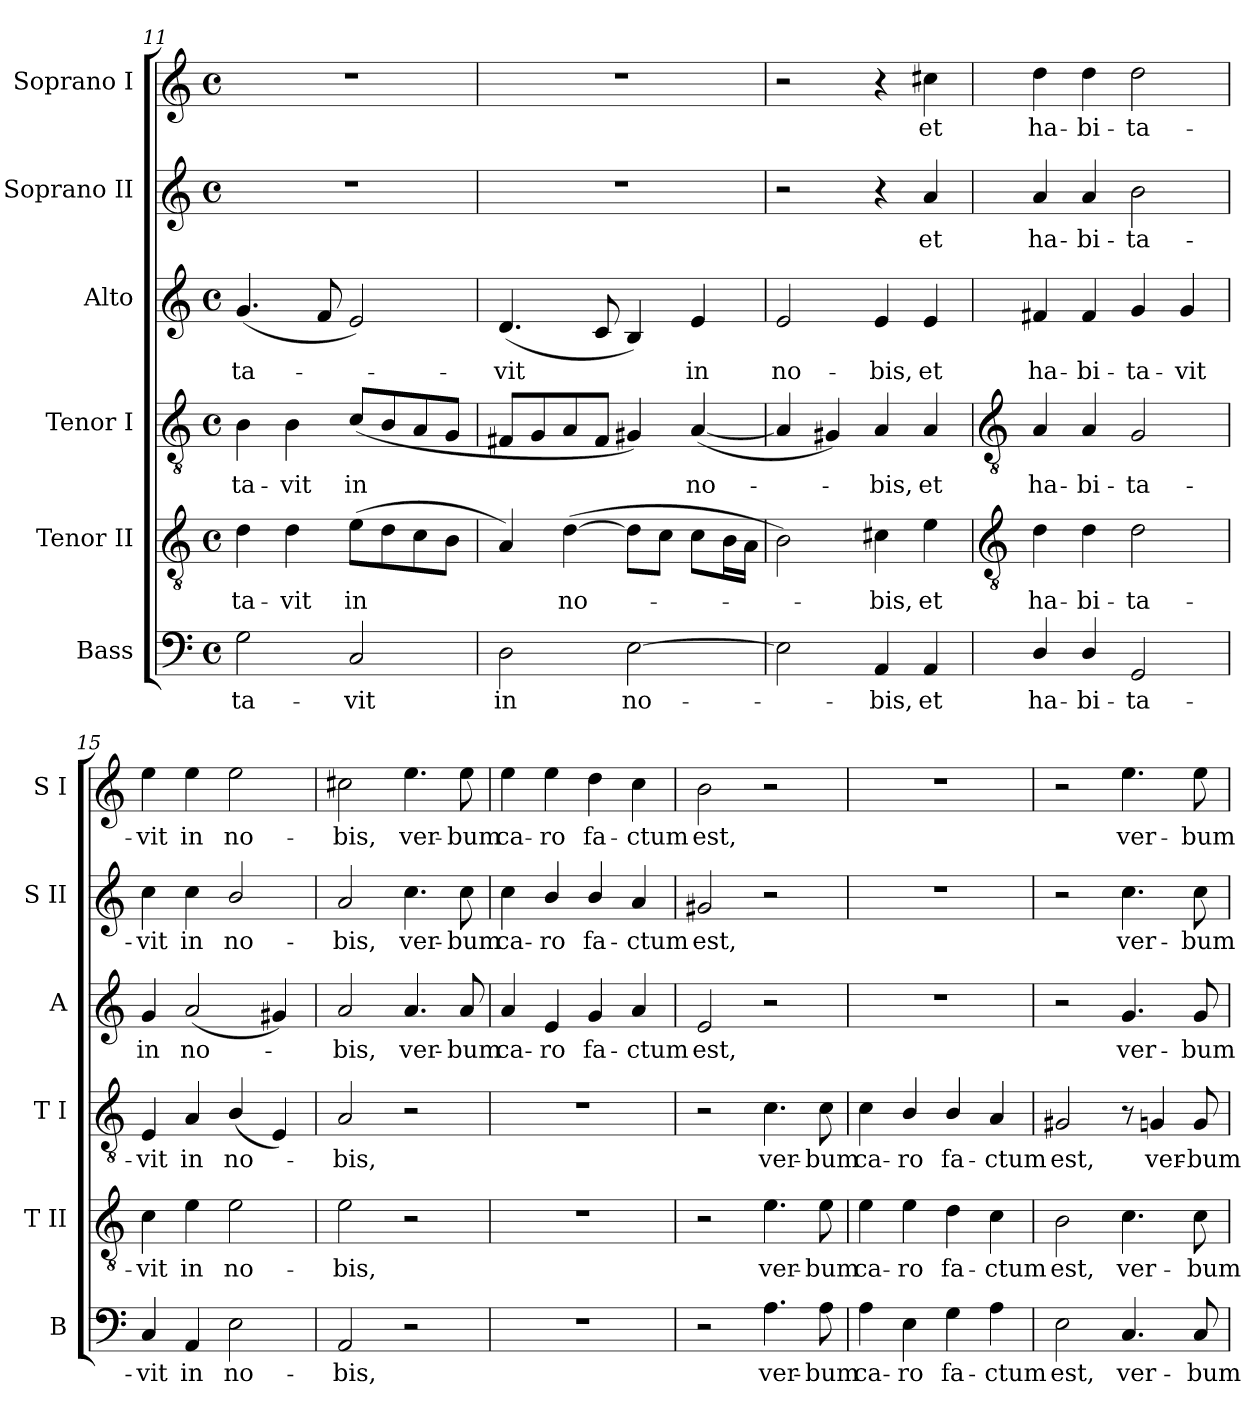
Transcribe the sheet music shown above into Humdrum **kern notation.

**kern	**text	**kern	**text	**kern	**text	**kern	**text	**kern	**text	**kern	**text
*part6	*part6	*part5	*part5	*part4	*part4	*part3	*part3	*part2	*part2	*part1	*part1
*staff6	*staff6	*staff5	*staff5	*staff4	*staff4	*staff3	*staff3	*staff2	*staff2	*staff1	*staff1
*I"Bass	*	*I"Tenor II	*	*I"Tenor I	*	*I"Alto	*	*I"Soprano II	*	*I"Soprano I	*
*I'B	*	*I'T II	*	*I'T I	*	*I'A	*	*I'S II	*	*I'S I	*
*clefF4	*	*clefGv2	*	*clefGv2	*	*clefG2	*	*clefG2	*	*clefG2	*
*k[]	*	*k[]	*	*k[]	*	*k[]	*	*k[]	*	*k[]	*
*C:	*	*C:	*	*C:	*	*C:	*	*C:	*	*C:	*
*M4/4	*	*M4/4	*	*M4/4	*	*M4/4	*	*M4/4	*	*M4/4	*
*met(c)	*	*met(c)	*	*met(c)	*	*met(c)	*	*met(c)	*	*met(c)	*
=11	=11	=11	=11	=11	=11	=11	=11	=11	=11	=11	=11
!	!LO:LY:b	!	!LO:LY:b	!	!LO:LY:b	!	!LO:LY:b	!	!	!	!
2G	-ta-	4d	-ta-	4B	-ta-	(<4.g	-ta-	1r	.	1r	.
!	!	!	!LO:LY:b	!	!LO:LY:b	!	!	!	!	!	!
.	.	4d	-vit	4B	-vit	.	.	.	.	.	.
.	.	.	.	.	.	8f	.	.	.	.	.
!	!LO:LY:b	!	!LO:LY:b	!	!LO:LY:b	!	!	!	!	!	!
2C	-vit	(>8eL	in	(<8cL	in	2e)	.	.	.	.	.
.	.	8d	.	8B	.	.	.	.	.	.	.
.	.	8c	.	8A	.	.	.	.	.	.	.
.	.	8BJ	.	8GJ	.	.	.	.	.	.	.
=12	=12	=12	=12	=12	=12	=12	=12	=12	=12	=12	=12
!	!LO:LY:b	!	!	!	!	!	!LO:LY:b	!	!	!	!
2D	in	4A)	.	8F#XL	.	(<4.d	vit	1r	.	1r	.
.	.	.	.	8G	.	.	.	.	.	.	.
!	!	!	!LO:LY:b	!	!	!	!	!	!	!	!
.	.	(>[4d	no-	8A	.	.	.	.	.	.	.
.	.	.	.	8F#J	.	8c	.	.	.	.	.
!	!LO:LY:b	!	!	!	!	!	!	!	!	!	!
[2E	no-	8dL]	.	4G#X)	.	4B)	.	.	.	.	.
.	.	8cJ	.	.	.	.	.	.	.	.	.
!	!	!	!	!	!LO:LY:b	!	!LO:LY:b	!	!	!	!
.	.	8cL	.	(<[4A	no-	4e	in	.	.	.	.
.	.	16BL	.	.	.	.	.	.	.	.	.
.	.	16AJJ	.	.	.	.	.	.	.	.	.
=13	=13	=13	=13	=13	=13	=13	=13	=13	=13	=13	=13
!	!	!	!	!	!	!	!LO:LY:b	!	!	!	!
2E]	.	2B)	.	4A]	.	2e	no-	2r	.	2r	.
.	.	.	.	4G#X)	.	.	.	.	.	.	.
!	!LO:LY:b	!	!LO:LY:b	!	!LO:LY:b	!	!LO:LY:b	!	!	!	!
4AA	bis,	4c#X	bis,	4A	bis,	4e	-bis,	4r	.	4r	.
!	!LO:LY:b	!	!LO:LY:b	!	!LO:LY:b	!	!LO:LY:b	!	!LO:LY:b	!	!LO:LY:b
4AA	et	4e	et	4A	et	4e	et	4a	et	4cc#X	et
!!LO:LB:g=z
=14	=14	=14	=14	=14	=14	=14	=14	=14	=14	=14	=14
*	*	*clefGv2	*	*clefGv2	*	*	*	*	*	*	*
!	!LO:LY:b	!	!LO:LY:b	!	!LO:LY:b	!	!LO:LY:b	!	!LO:LY:b	!	!LO:LY:b
4D/	ha-	4d	ha-	4A	ha-	4f#X	ha-	4a	ha-	4dd	ha-
!	!LO:LY:b	!	!LO:LY:b	!	!LO:LY:b	!	!LO:LY:b	!	!LO:LY:b	!	!LO:LY:b
4D/	-bi-	4d	-bi-	4A	-bi-	4f#	-bi-	4a	-bi-	4dd	-bi-
!	!LO:LY:b	!	!LO:LY:b	!	!LO:LY:b	!	!LO:LY:b	!	!LO:LY:b	!	!LO:LY:b
2GG	-ta-	2d	-ta-	2G	-ta-	4g	-ta-	2b	-ta-	2dd	-ta-
!	!	!	!	!	!	!	!LO:LY:b	!	!	!	!
.	.	.	.	.	.	4g	-vit	.	.	.	.
=15	=15	=15	=15	=15	=15	=15	=15	=15	=15	=15	=15
!	!LO:LY:b	!	!LO:LY:b	!	!LO:LY:b	!	!LO:LY:b	!	!LO:LY:b	!	!LO:LY:b
4C	-vit	4c	-vit	4E	-vit	4g	in	4cc	-vit	4ee	-vit
!	!LO:LY:b	!	!LO:LY:b	!	!LO:LY:b	!	!LO:LY:b	!	!LO:LY:b	!	!LO:LY:b
4AA	in	4e	in	4A	in	(<2a	no-	4cc	in	4ee	in
!	!LO:LY:b	!	!LO:LY:b	!	!LO:LY:b	!	!	!	!LO:LY:b	!	!LO:LY:b
2E	no-	2e	no-	(4B/	no-	.	.	2b/	no-	2ee	no-
.	.	.	.	4E)	.	4g#X)	.	.	.	.	.
=16	=16	=16	=16	=16	=16	=16	=16	=16	=16	=16	=16
!	!LO:LY:b	!	!LO:LY:b	!	!LO:LY:b	!	!LO:LY:b	!	!LO:LY:b	!	!LO:LY:b
2AA	-bis,	2e	-bis,	2A	bis,	2a	bis,	2a	-bis,	2cc#X	-bis,
!	!	!	!	!	!	!	!LO:LY:b	!	!LO:LY:b	!	!LO:LY:b
2r	.	2r	.	2r	.	4.a	ver-	4.cc	ver-	4.ee	ver-
!	!	!	!	!	!	!	!LO:LY:b	!	!LO:LY:b	!	!LO:LY:b
.	.	.	.	.	.	8a	-bum	8cc	-bum	8ee	-bum
=17	=17	=17	=17	=17	=17	=17	=17	=17	=17	=17	=17
!	!	!	!	!	!	!	!LO:LY:b	!	!LO:LY:b	!	!LO:LY:b
1r	.	1r	.	1r	.	4a	ca-	4cc	ca-	4ee	ca-
!	!	!	!	!	!	!	!LO:LY:b	!	!LO:LY:b	!	!LO:LY:b
.	.	.	.	.	.	4e	-ro	4b/	-ro	4ee	-ro
!	!	!	!	!	!	!	!LO:LY:b	!	!LO:LY:b	!	!LO:LY:b
.	.	.	.	.	.	4g	fa-	4b/	fa-	4dd	fa-
!	!	!	!	!	!	!	!LO:LY:b	!	!LO:LY:b	!	!LO:LY:b
.	.	.	.	.	.	4a	-ctum	4a	-ctum	4cc	-ctum
=18	=18	=18	=18	=18	=18	=18	=18	=18	=18	=18	=18
!	!	!	!	!	!	!	!LO:LY:b	!	!LO:LY:b	!	!LO:LY:b
2r	.	2r	.	2r	.	2e	est,	2g#X	est,	2b	est,
!	!LO:LY:b	!	!LO:LY:b	!	!LO:LY:b	!	!	!	!	!	!
4.A	ver-	4.e	ver-	4.c	ver-	2r	.	2r	.	2r	.
!	!LO:LY:b	!	!LO:LY:b	!	!LO:LY:b	!	!	!	!	!	!
8A	-bum	8e	-bum	8c	-bum	.	.	.	.	.	.
=19	=19	=19	=19	=19	=19	=19	=19	=19	=19	=19	=19
!	!LO:LY:b	!	!LO:LY:b	!	!LO:LY:b	!	!	!	!	!	!
4A	ca-	4e	ca-	4c	ca-	1r	.	1r	.	1r	.
!	!LO:LY:b	!	!LO:LY:b	!	!LO:LY:b	!	!	!	!	!	!
4E	-ro	4e	-ro	4B/	-ro	.	.	.	.	.	.
!	!LO:LY:b	!	!LO:LY:b	!	!LO:LY:b	!	!	!	!	!	!
4G	fa-	4d	fa-	4B/	fa-	.	.	.	.	.	.
!	!LO:LY:b	!	!LO:LY:b	!	!LO:LY:b	!	!	!	!	!	!
4A	-ctum	4c	-ctum	4A	-ctum	.	.	.	.	.	.
=20	=20	=20	=20	=20	=20	=20	=20	=20	=20	=20	=20
!	!LO:LY:b	!	!LO:LY:b	!	!LO:LY:b	!	!	!	!	!	!
2E	est,	2B	est,	2G#X	est,	2r	.	2r	.	2r	.
!	!LO:LY:b	!	!LO:LY:b	!	!	!	!LO:LY:b	!	!LO:LY:b	!	!LO:LY:b
4.C	ver-	4.c	ver-	8r	.	4.g	ver-	4.cc	ver-	4.ee	ver-
!	!	!	!	!	!LO:LY:b	!	!	!	!	!	!
.	.	.	.	4Gn	ver-	.	.	.	.	.	.
!	!LO:LY:b	!	!LO:LY:b	!	!LO:LY:b	!	!LO:LY:b	!	!LO:LY:b	!	!LO:LY:b
8C	-bum	8c	-bum	8G	-bum	8g	-bum	8cc	-bum	8ee	-bum
=	=	=	=	=	=	=	=	=	=	=	=
*-	*-	*-	*-	*-	*-	*-	*-	*-	*-	*-	*-
